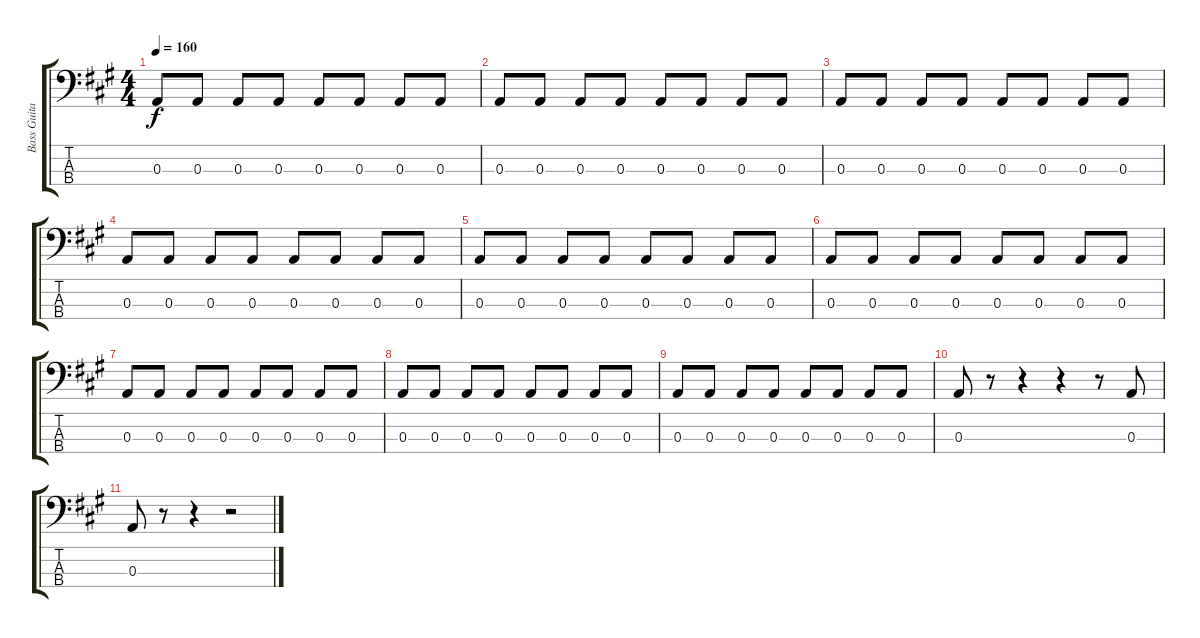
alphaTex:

\track ("Bass Guitar" "Bass Guita") {instrument electricbassfinger}
\staff {score tabs}
\tuning (G2 D2 A1 E1) {hide}
\ts (4 4)
\tempo 160
\clef f4
\ks a
0.3.8{dy f} 0.3.8 0.3.8 0.3.8 0.3.8 0.3.8 0.3.8 0.3.8 |
0.3.8 0.3.8 0.3.8 0.3.8 0.3.8 0.3.8 0.3.8 0.3.8 |
0.3.8 0.3.8 0.3.8 0.3.8 0.3.8 0.3.8 0.3.8 0.3.8 |
0.3.8 0.3.8 0.3.8 0.3.8 0.3.8 0.3.8 0.3.8 0.3.8 |
0.3.8 0.3.8 0.3.8 0.3.8 0.3.8 0.3.8 0.3.8 0.3.8 |
0.3.8 0.3.8 0.3.8 0.3.8 0.3.8 0.3.8 0.3.8 0.3.8 |
0.3.8 0.3.8 0.3.8 0.3.8 0.3.8 0.3.8 0.3.8 0.3.8 |
0.3.8 0.3.8 0.3.8 0.3.8 0.3.8 0.3.8 0.3.8 0.3.8 |
0.3.8 0.3.8 0.3.8 0.3.8 0.3.8 0.3.8 0.3.8 0.3.8 |
0.3.8 r.8 r.4 r.4 r.8 0.3.8 |
0.3.8 r.8 r.4 r.2
